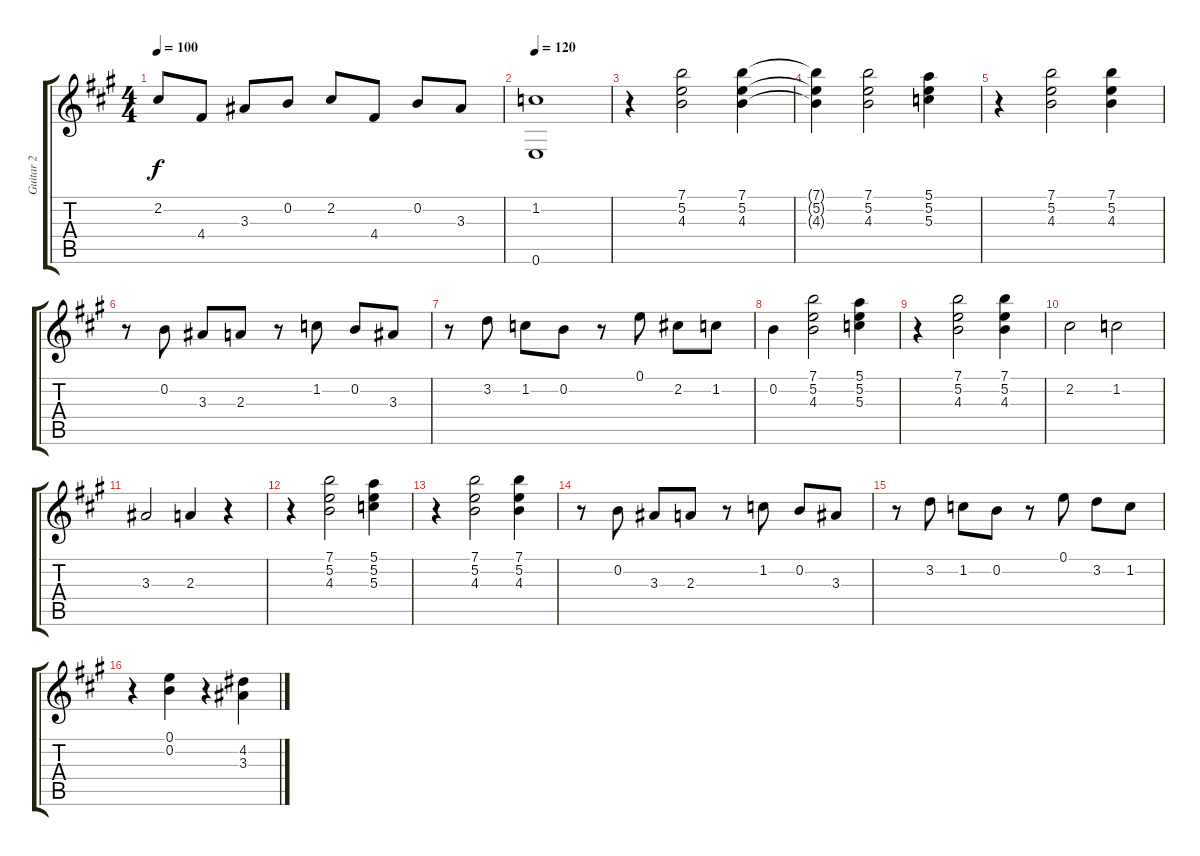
\track ("Guitar 2" "Guitar 2") {instrument acousticguitarnylon}
\staff {score tabs}
\tuning (E4 B3 G3 D3 A2 E2) {hide}
\ts (4 4)
\tempo 100
\clef g2
\ks a
2.2.8{dy f} 4.4.8 3.3.8 0.2.8 2.2.8 4.4.8 0.2.8 3.3.8 |
\tempo 120
(1.2 0.6).1 |
r.4 (7.1 5.2 4.3).2 (7.1 5.2 4.3).4 |
(7.1{t} 5.2{t} 4.3{t}).4 (7.1 5.2 4.3).2 (5.1 5.2 5.3).4 |
r.4 (7.1 5.2 4.3).2 (7.1 5.2 4.3).4 |
r.8{volume 2} 0.2.8{volume 4} 3.3.8{volume 6} 2.3.8{volume 8} r.8{volume 2} 1.2.8{volume 4} 0.2.8{volume 6} 3.3.8{volume 8} |
r.8{volume 2} 3.2.8{volume 4} 1.2.8{volume 6} 0.2.8{volume 8} r.8{volume 2} 0.1.8{volume 4} 2.2.8{volume 6} 1.2.8{volume 8} |
0.2.4 (7.1 5.2 4.3).2 (5.1 5.2 5.3).4 |
r.4 (7.1 5.2 4.3).2 (7.1 5.2 4.3).4 |
2.2.2 1.2.2 |
3.3.2 2.3.4 r.4 |
r.4 (7.1 5.2 4.3).2 (5.1 5.2 5.3).4 |
r.4 (7.1 5.2 4.3).2 (7.1 5.2 4.3).4 |
r.8{volume 2} 0.2.8{volume 4} 3.3.8{volume 6} 2.3.8{volume 8} r.8{volume 2} 1.2.8{volume 4} 0.2.8{volume 6} 3.3.8{volume 8} |
r.8{volume 2} 3.2.8{volume 4} 1.2.8{volume 6} 0.2.8{volume 8} r.8{volume 2} 0.1.8{volume 4} 3.2.8{volume 6} 1.2.8{volume 8} |
r.4 (0.1 0.2).4 r.4 (4.2 3.3).4
